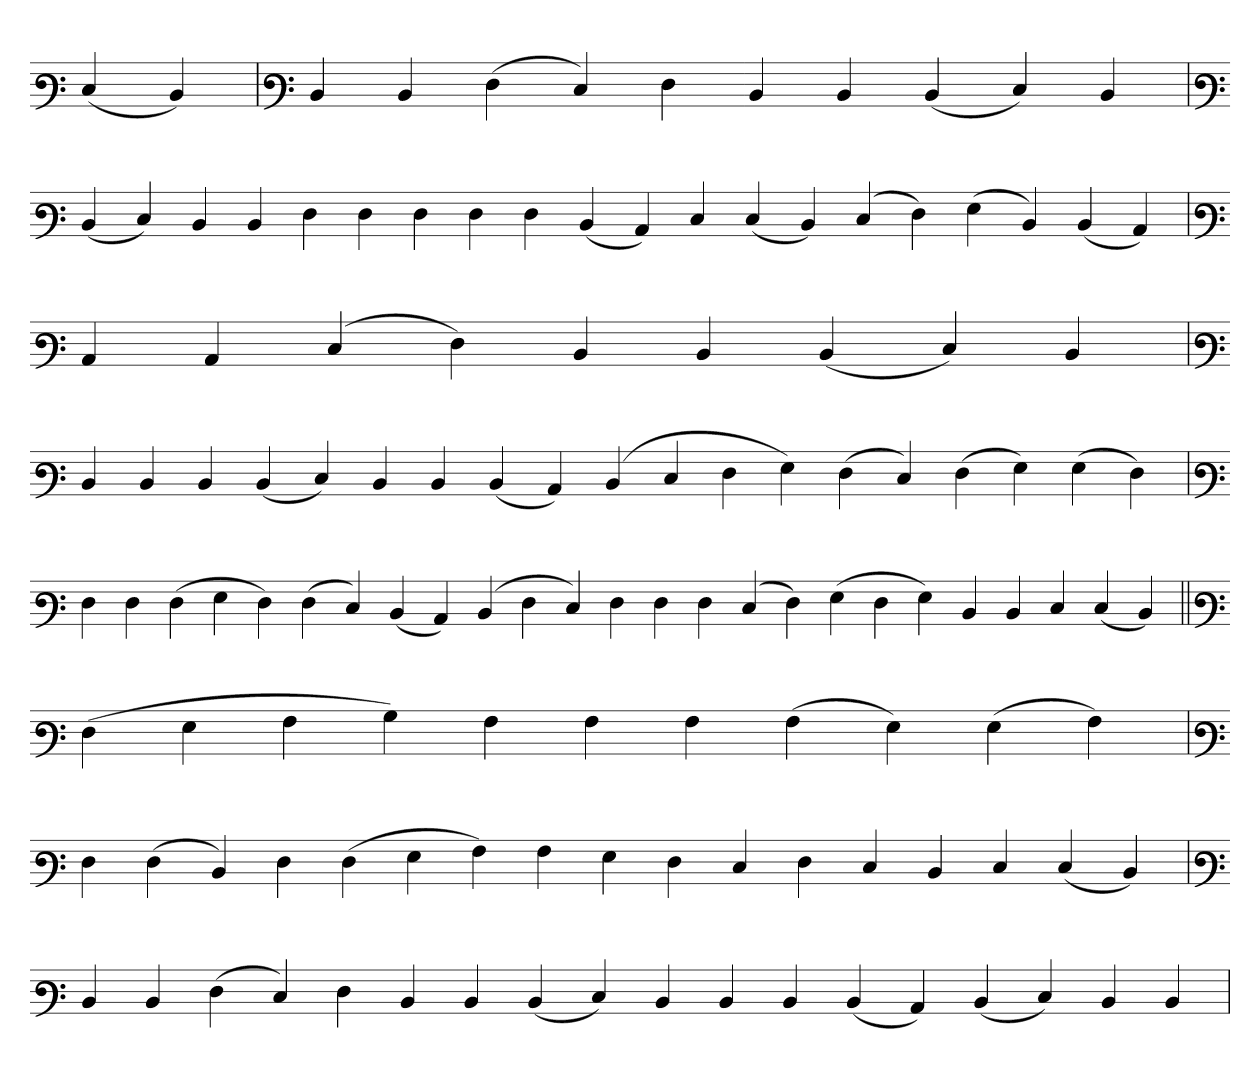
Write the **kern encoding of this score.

**kern
*part1
*staff1
*clefF3
=
(4E
4D)
='
*clefF3
4D
4D
(4F
4E)
4F
4D
4D
(4D
4E)
4D
=`
*clefF3
(4D
4E)
4D
4D
4F
4F
4F
4F
4F
(4D
4C)
4E
(4E
4D)
(4E
4F)
(4G
4D)
(4D
4C)
=
*clefF3
4C
4C
(4E
4F)
4D
4D
(4D
4E)
4D
=`
*clefF3
4D
4D
4D
(4D
4E)
4D
4D
(4D
4C)
(4D
4E
4F
4G)
(4F
4E)
(4F
4G)
(4G
4F)
='
*clefF3
4F
4F
(4F
4G
4F)
(4F
4E)
(4D
4C)
(4D
4F
4E)
4F
4F
4F
(4E
4F)
(4G
4F
4G)
4D
4D
4E
(4E
4D)
=||
*clefF3
(4F
4G
4A
4B)
4A
4A
4A
(4A
4G)
(4G
4A)
=`
*clefF3
4F
(4F
4D)
4F
(4F
4G
4A)
4A
4G
4F
4E
4F
4E
4D
4E
(4E
4D)
='
*clefF3
4D
4D
(4F
4E)
4F
4D
4D
(4D
4E)
4D
4D
4D
(4D
4C)
(4D
4E)
4D
4D
=`
*-
